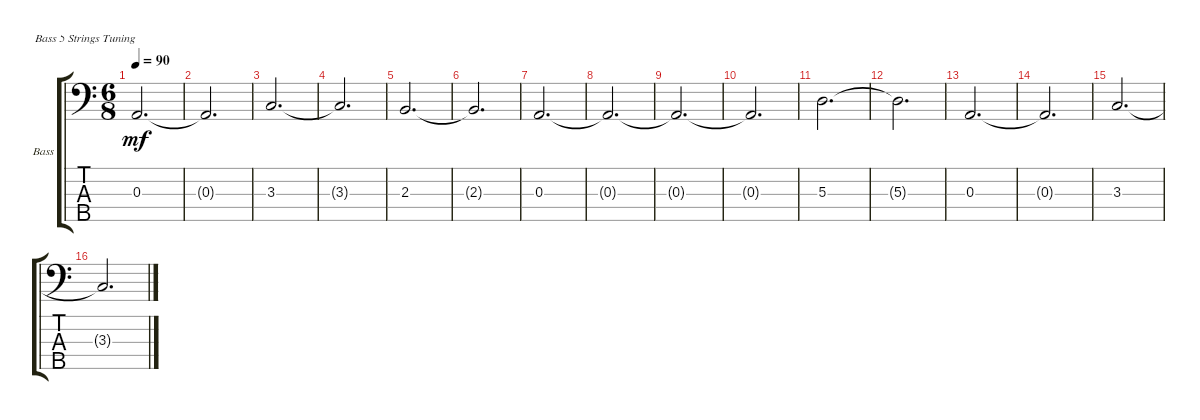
\defaultSystemsLayout 4
\bracketExtendMode groupsimilarinstruments
\firstSystemTrackNameOrientation horizontal
\otherSystemsTrackNameOrientation horizontal
\track ("Electric Bass" "Bass") {multiBarRest instrument electricbassfinger}
\staff {score tabs}
\tuning (G2 D2 A1 E1 B0)
\ts (6 8)
\tempo 90
\clef f4
\ks c
0.3.2{d dy mf} |
0.3{t}.2{d} |
3.3.2{d} |
3.3{t}.2{d} |
2.3.2{d} |
2.3{t}.2{d} |
0.3.2{d} |
0.3{t}.2{d} |
0.3{t}.2{d} |
0.3{t}.2{d} |
5.3.2{d} |
5.3{t}.2{d} |
0.3.2{d} |
0.3{t}.2{d} |
3.3.2{d} |
3.3{t}.2{d}
